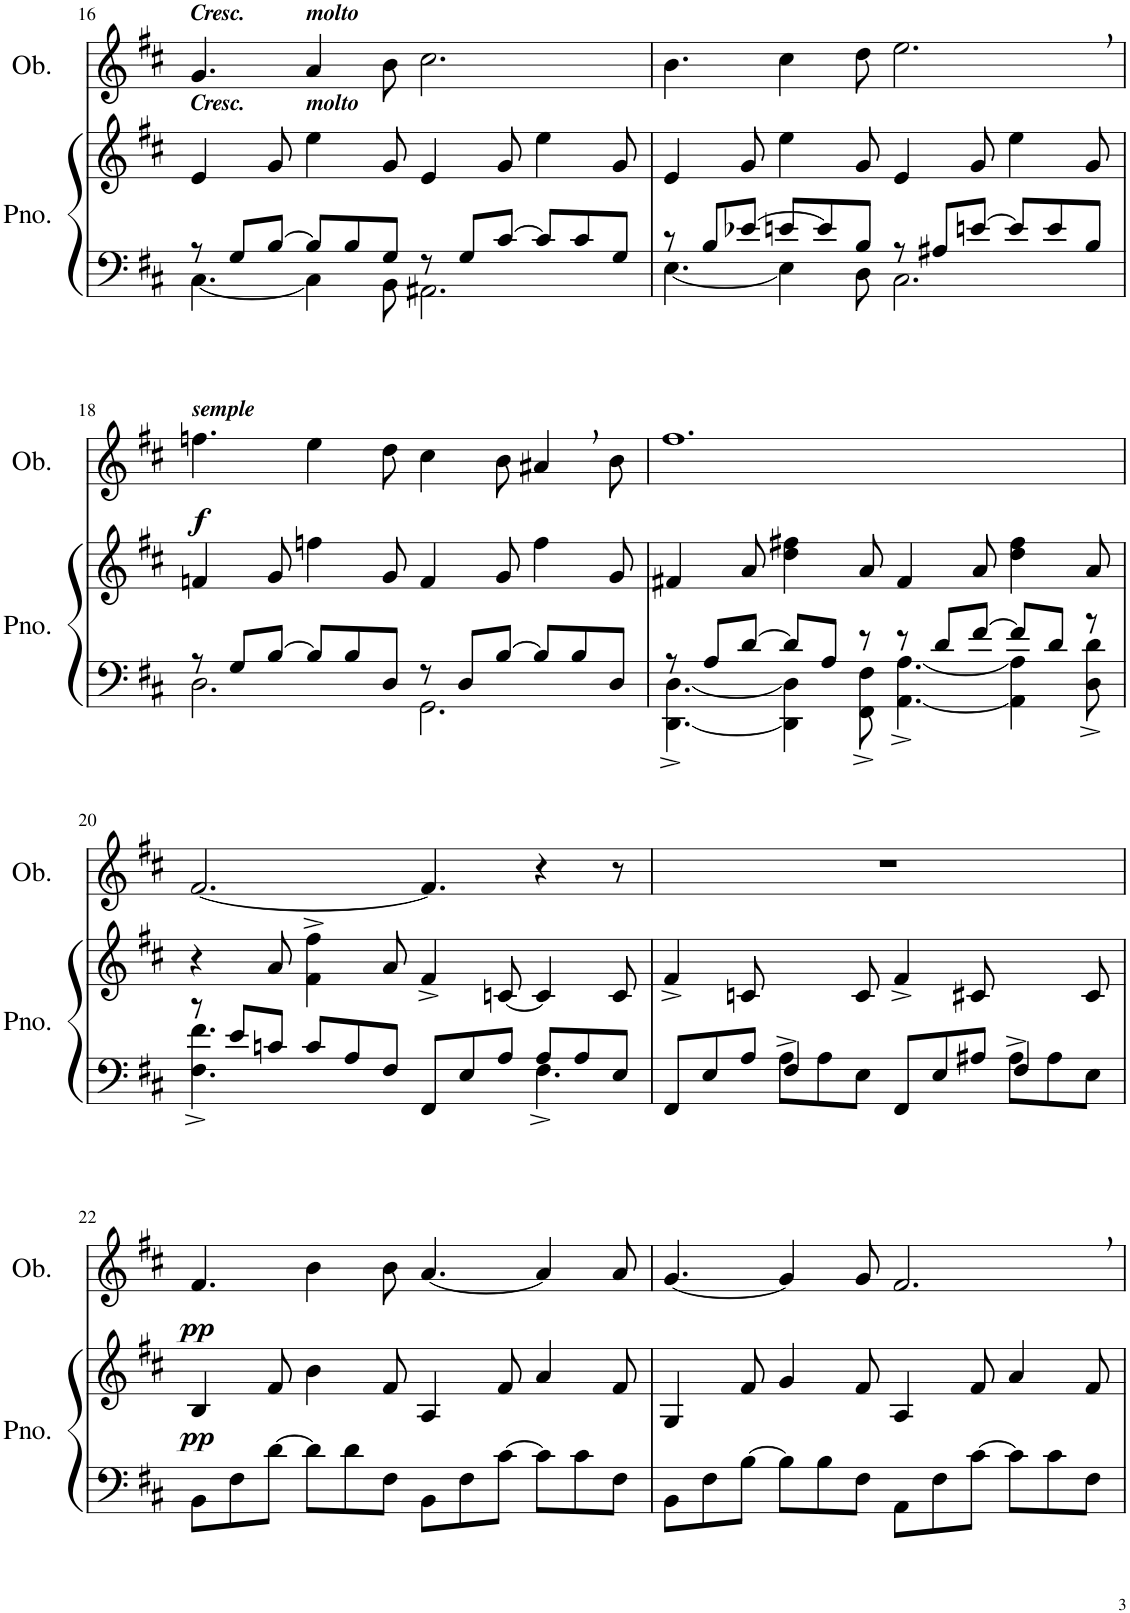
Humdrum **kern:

**kern	**kern	**dynam	**kern	**dynam
*part2	*part2	*part2	*part1	*part1
*staff3	*staff2	*staff2/3	*staff1	*staff1
*I"Piano	*	*	*I"Oboe	*
*I'Pno.	*	*	*I'Ob.	*
!!LO:PB:g=z
*clefF4	*clefG2	*	*clefG2	*
*	*	*	*Trd4c7	*
*k[f#c#]	*k[f#c#]	*	*k[f#c#]	*
*D:	*D:	*	*D:	*
*M12/8	*M12/8	*	*M12/8	*
=16	=16	=16	=16	=16
*^	*	*	*	*
!	!	!	!	!LO:TX:a:Bi:t=Cresc.	!
!	!	!LO:TX:a:Bi:t=Cresc.	!	!	!
8r	[<4.C#\	4e/	.	4.g/	.
8G/L	.	.	.	.	.
[>8B/J	.	8g/	.	.	.
!	!	!	!	!LO:TX:a:Bi:t=molto	!
!	!	!LO:TX:a:Bi:t=molto	!	!	!
8B/L]	4C#\]	4ee\	.	4a/	.
8B/	.	.	.	.	.
8G/J	8BB\	8g/	.	8b\	.
8r	2.AA#X\	4e/	.	2.cc#\	.
8G/L	.	.	.	.	.
[>8c#/J	.	8g/	.	.	.
8c#/L]	.	4ee\	.	.	.
8c#/	.	.	.	.	.
8G/J	.	8g/	.	.	.
=17	=17	=17	=17	=17	=17
8r	[<4.E\	4e/	.	4.b\	.
8B/L	.	.	.	.	.
[>8e-X/J	.	8g/	.	.	.
8en/L	4E\]	4ee\	.	4cc#\	.
8e-/]	.	.	.	.	.
8B/J	8D\	8g/	.	8dd\	.
8r	2.C#\	4e/	.	2.ee,\	.
8A#X/L	.	.	.	.	.
[>8en/J	.	8g/	.	.	.
8e/L]	.	4ee\	.	.	.
8e/	.	.	.	.	.
8B/J	.	8g/	.	.	.
!!LO:LB:g=z
=18	=18	=18	=18	=18	=18
!	!	!	!	!LO:TX:a:Bi:t=semple	!
!	!	!	!	!	!LO:DY:b
8r	2.D\	4fn/	.	4.ffn\	f
8G/L	.	.	.	.	.
[>8B/J	.	8g/	.	.	.
8B/L]	.	4ffn\	.	4ee\	.
8B/	.	.	.	.	.
8D/J	.	8g/	.	8dd\	.
8r	2.GG\	4f/	.	4cc#\	.
8D/L	.	.	.	.	.
[>8B/J	.	8g/	.	8b\	.
8B/L]	.	4ff\	.	4a#X,/	.
8B/	.	.	.	.	.
8D/J	.	8g/	.	8b\	.
=19	=19	=19	=19	=19	=19
8r	[<4.DD\^ [<4.D\^	4f#X/	.	1.ff#	.
8A/L	.	.	.	.	.
[>8d/J	.	8a/	.	.	.
8d/L]	4DD\] 4D\]	4dd\ 4ff#X\	.	.	.
8A/J	.	.	.	.	.
8r	8FF#\^ 8F#\^	8a/	.	.	.
8r	[<4.AA\^ [<4.A\^	4f#/	.	.	.
8d/L	.	.	.	.	.
[>8f#/J	.	8a/	.	.	.
8f#/L]	4AA\] 4A\]	4dd\ 4ff#\	.	.	.
8d/J	.	.	.	.	.
8r	8D\^ 8d\^	8a/	.	.	.
!!LO:LB:g=z
=20	=20	=20	=20	=20	=20
8r	4.F#\^ 4.f#\^	4r	.	[2.f#/	.
8e/L	.	.	.	.	.
8cn/J	.	8a/	.	.	.
8c/L	2.ryy	4f#\^ 4ff#\^	.	.	.
8A/	.	.	.	.	.
8F#/J	.	8a/	.	.	.
8FF#/L	.	4f#^/	.	4.f#/]	.
8E/	.	.	.	.	.
8A/J	.	[8cn/	.	.	.
8A/L	4.F#^\	4c/]	.	4r	.
8A/	.	.	.	.	.
8E/J	.	8c/	.	8r	.
=21	=21	=21	=21	=21	=21
4.ryy	8FF#/L	4f#^/	.	1.r	.
.	8E/	.	.	.	.
.	8A/J	8cn/	.	.	.
4F#/	8A^\L	4ryy	.	.	.
.	8A\	.	.	.	.
2ryy	8E\J	8c/	.	.	.
.	8FF#/L	4f#^/	.	.	.
.	8E/	.	.	.	.
.	8A#X/J	8c#X/	.	.	.
4F#/	8A#^\L	4ryy	.	.	.
.	8A#\	.	.	.	.
8ryy	8E\J	8c#/	.	.	.
!!LO:LB:g=z
=22	=22	=22	=22	=22	=22
!	!	!	!LO:DY:b	!	!LO:DY:b
*v	*v	*	*	*	*
8BB\L	4B/	pp	4.f#/	pp
8F#\	.	.	.	.
[8d\J	8f#/	.	.	.
8d\L]	4b\	.	4b\	.
8d\	.	.	.	.
8F#\J	8f#/	.	8b\	.
8BB\L	4A/	.	[4.a/	.
8F#\	.	.	.	.
[8c#\J	8f#/	.	.	.
8c#\L]	4a/	.	4a/]	.
8c#\	.	.	.	.
8F#\J	8f#/	.	8a/	.
=23	=23	=23	=23	=23
8BB\L	4G/	.	[4.g/	.
8F#\	.	.	.	.
[8B\J	8f#/	.	.	.
8B\L]	4g/	.	4g/]	.
8B\	.	.	.	.
8F#\J	8f#/	.	8g/	.
8AA\L	4A/	.	2.f#,/	.
8F#\	.	.	.	.
[8c#\J	8f#/	.	.	.
8c#\L]	4a/	.	.	.
8c#\	.	.	.	.
8F#\J	8f#/	.	.	.
=	=	=	=	=
*-	*-	*-	*-	*-
